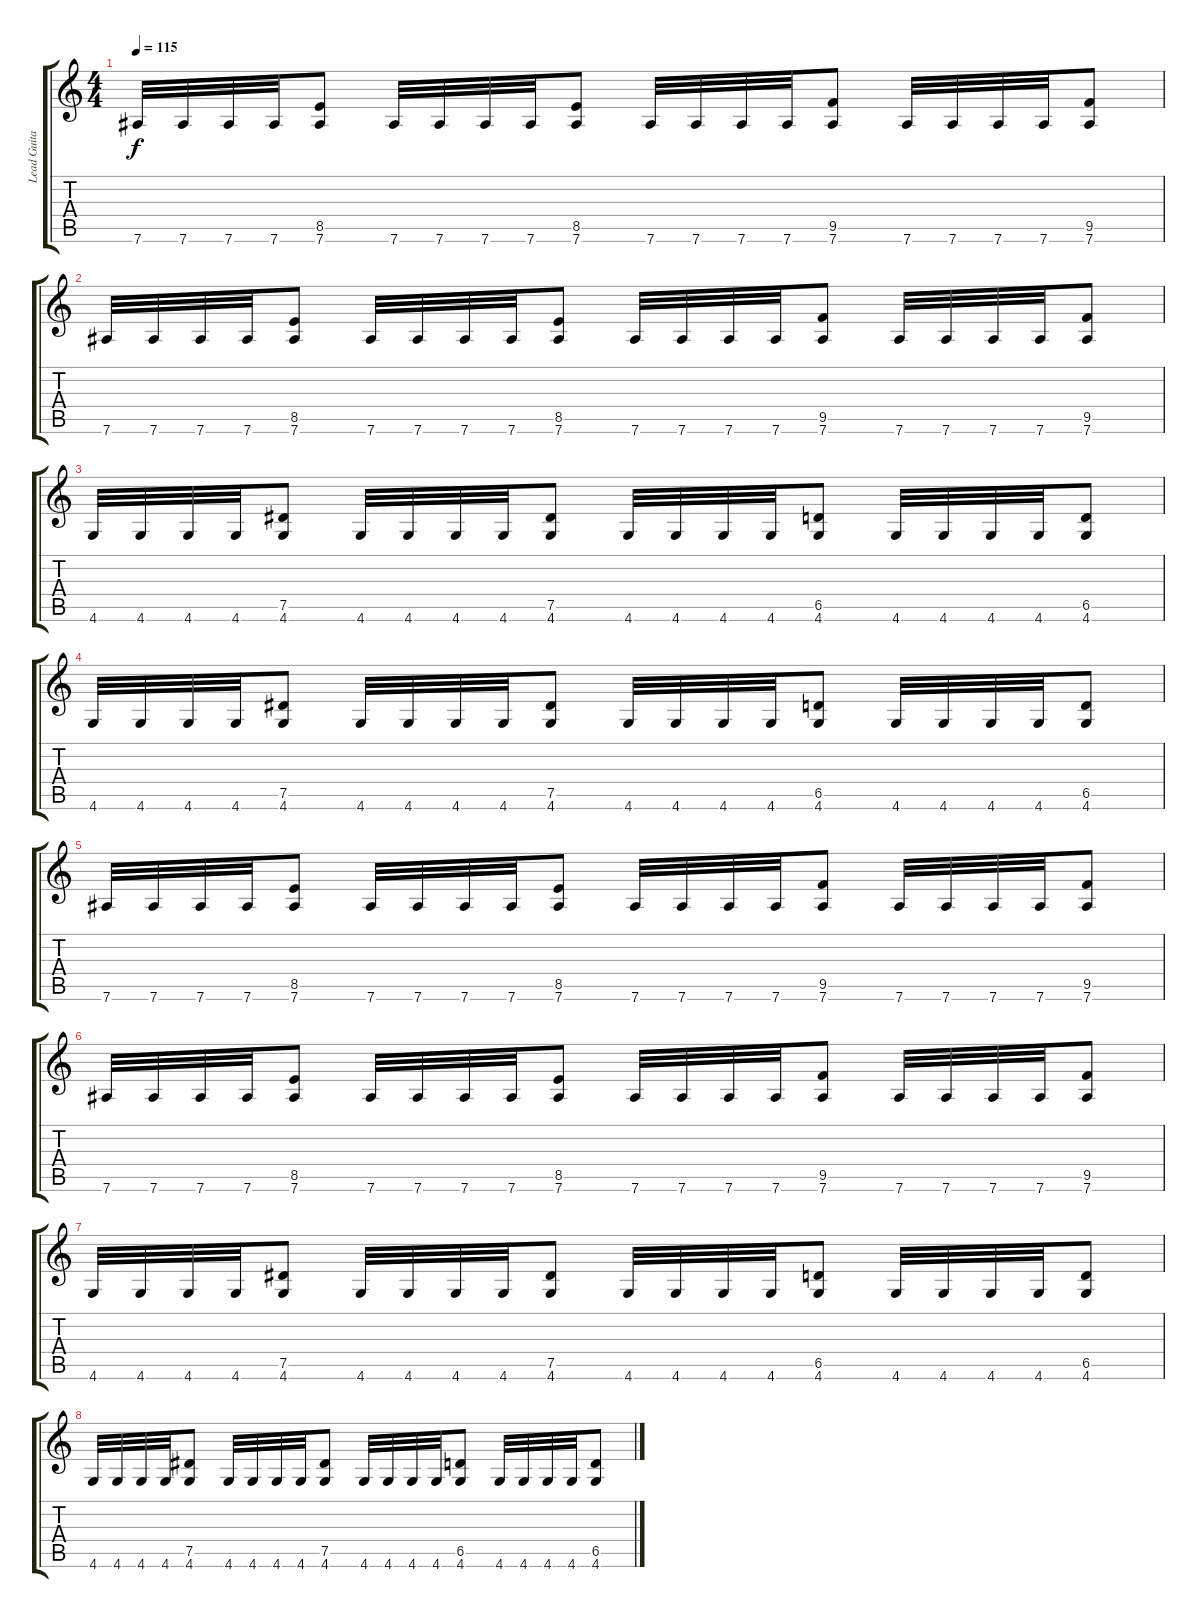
\track ("Lead Guitar" "Lead Guita") {instrument distortionguitar}
\staff {score tabs}
\tuning (Eb4 Bb3 Gb3 Db3 Ab2 Eb2) {hide}
\ts (4 4)
\tempo 115
\clef g2
\ks c
7.6.32{dy f balance 16} 7.6.32 7.6.32 7.6.32 (8.5 7.6).8 7.6.32 7.6.32 7.6.32 7.6.32 (8.5 7.6).8 7.6.32 7.6.32 7.6.32 7.6.32 (9.5 7.6).8 7.6.32 7.6.32 7.6.32 7.6.32 (9.5 7.6).8 |
7.6.32{balance 16} 7.6.32 7.6.32 7.6.32 (8.5 7.6).8 7.6.32 7.6.32 7.6.32 7.6.32 (8.5 7.6).8 7.6.32 7.6.32 7.6.32 7.6.32 (9.5 7.6).8 7.6.32 7.6.32 7.6.32 7.6.32 (9.5 7.6).8 |
4.6.32 4.6.32 4.6.32 4.6.32 (7.5 4.6).8 4.6.32 4.6.32 4.6.32 4.6.32 (7.5 4.6).8 4.6.32 4.6.32 4.6.32 4.6.32 (6.5 4.6).8 4.6.32 4.6.32 4.6.32 4.6.32 (6.5 4.6).8 |
4.6.32 4.6.32 4.6.32 4.6.32 (7.5 4.6).8 4.6.32 4.6.32 4.6.32 4.6.32 (7.5 4.6).8 4.6.32 4.6.32 4.6.32 4.6.32 (6.5 4.6).8 4.6.32 4.6.32 4.6.32 4.6.32 (6.5 4.6).8 |
7.6.32{balance 16} 7.6.32 7.6.32 7.6.32 (8.5 7.6).8 7.6.32 7.6.32 7.6.32 7.6.32 (8.5 7.6).8 7.6.32 7.6.32 7.6.32 7.6.32 (9.5 7.6).8 7.6.32 7.6.32 7.6.32 7.6.32 (9.5 7.6).8 |
7.6.32{balance 16} 7.6.32 7.6.32 7.6.32 (8.5 7.6).8 7.6.32 7.6.32 7.6.32 7.6.32 (8.5 7.6).8 7.6.32 7.6.32 7.6.32 7.6.32 (9.5 7.6).8 7.6.32 7.6.32 7.6.32 7.6.32 (9.5 7.6).8 |
4.6.32 4.6.32 4.6.32 4.6.32 (7.5 4.6).8 4.6.32 4.6.32 4.6.32 4.6.32 (7.5 4.6).8 4.6.32 4.6.32 4.6.32 4.6.32 (6.5 4.6).8 4.6.32 4.6.32 4.6.32 4.6.32 (6.5 4.6).8 |
4.6.32 4.6.32 4.6.32 4.6.32 (7.5 4.6).8 4.6.32 4.6.32 4.6.32 4.6.32 (7.5 4.6).8 4.6.32 4.6.32 4.6.32 4.6.32 (6.5 4.6).8 4.6.32 4.6.32 4.6.32 4.6.32 (6.5 4.6).8
